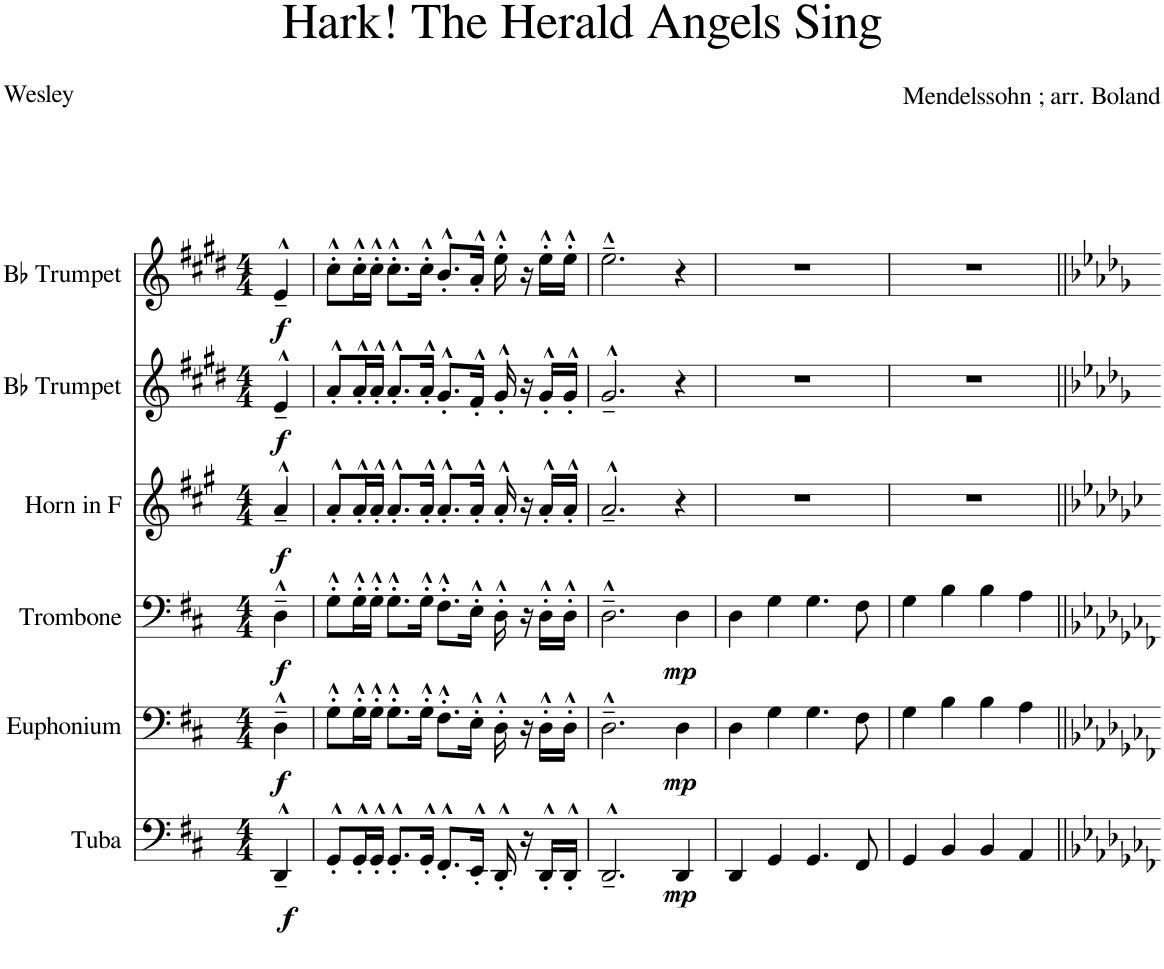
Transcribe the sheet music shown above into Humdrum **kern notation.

**kern	**dynam	**kern	**dynam	**kern	**dynam	**kern	**dynam	**kern	**dynam	**kern	**dynam
*part6	*part6	*part5	*part5	*part4	*part4	*part3	*part3	*part2	*part2	*part1	*part1
*staff6	*staff6	*staff5	*staff5	*staff4	*staff4	*staff3	*staff3	*staff2	*staff2	*staff1	*staff1
*I"Tuba	*	*I"Euphonium	*	*I"Trombone	*	*I"Horn in F	*	*I"Bb Trumpet	*	*I"Bb Trumpet	*
*I'Tba.	*	*I'Euph.	*	*I'Tbn.	*	*	*	*I'Bb Tpt.	*	*I'Bb Tpt.	*
*clefF4	*	*clefF4	*	*clefF4	*	*clefG2	*	*clefG2	*	*clefG2	*
*	*	*	*	*	*	*Trd4c7	*	*Trd1c2	*	*Trd1c2	*
*k[f#c#]	*	*k[f#c#]	*	*k[f#c#]	*	*k[f#c#g#]	*	*k[f#c#g#d#]	*	*k[f#c#g#d#]	*
*M4/4	*	*M4/4	*	*M4/4	*	*M4/4	*	*M4/4	*	*M4/4	*
=1	=1	=1	=1	=1	=1	=1	=1	=1	=1	=1	=1
!	!LO:DY:b	!	!LO:DY:b	!	!LO:DY:b	!	!LO:DY:b	!	!LO:DY:b	!	!LO:DY:b
4DD~^^/	f	4D~^^\	f	4D~^^\	f	4a~^^/	f	4e~^^/	f	4e~^^/	f
=2	=2	=2	=2	=2	=2	=2	=2	=2	=2	=2	=2
8GG'^^/L	.	8G'^^\L	.	8G'^^\L	.	8a'^^/L	.	8a'^^/L	.	8cc#'^^\L	.
16GG'^^/L	.	16G'^^\L	.	16G'^^\L	.	16a'^^/L	.	16a'^^/L	.	16cc#'^^\L	.
16GG'^^/JJ	.	16G'^^\JJ	.	16G'^^\JJ	.	16a'^^/JJ	.	16a'^^/JJ	.	16cc#'^^\JJ	.
8.GG'^^/L	.	8.G'^^\L	.	8.G'^^\L	.	8.a'^^/L	.	8.a'^^/L	.	8.cc#'^^\L	.
16GG'^^/Jk	.	16G'^^\Jk	.	16G'^^\Jk	.	16a'^^/Jk	.	16a'^^/Jk	.	16cc#'^^\Jk	.
8.FF#'^^/L	.	8.F#'^^\L	.	8.F#'^^\L	.	8.a'^^/L	.	8.g#'^^/L	.	8.b'^^/L	.
16EE'^^/Jk	.	16E'^^\Jk	.	16E'^^\Jk	.	16a'^^/Jk	.	16f#'^^/Jk	.	16a'^^/Jk	.
16DD'^^/	.	16D'^^\	.	16D'^^\	.	16a'^^/	.	16g#'^^/	.	16ee'^^\	.
16r	.	16r	.	16r	.	16r	.	16r	.	16r	.
16DD'^^/LL	.	16D'^^\LL	.	16D'^^\LL	.	16a'^^/LL	.	16g#'^^/LL	.	16ee'^^\LL	.
16DD'^^/JJ	.	16D'^^\JJ	.	16D'^^\JJ	.	16a'^^/JJ	.	16g#'^^/JJ	.	16ee'^^\JJ	.
=3	=3	=3	=3	=3	=3	=3	=3	=3	=3	=3	=3
2.DD~^^/	.	2.D~^^\	.	2.D~^^\	.	2.a~^^/	.	2.g#~^^/	.	2.ee~^^\	.
!	!LO:DY:b	!	!LO:DY:b	!	!LO:DY:b	!	!	!	!	!	!
4DD/	mp	4D\	mp	4D\	mp	4r	.	4r	.	4r	.
=4	=4	=4	=4	=4	=4	=4	=4	=4	=4	=4	=4
4DD/	.	4D\	.	4D\	.	1r	.	1r	.	1r	.
4GG/	.	4G\	.	4G\	.	.	.	.	.	.	.
4.GG/	.	4.G\	.	4.G\	.	.	.	.	.	.	.
8FF#/	.	8F#\	.	8F#\	.	.	.	.	.	.	.
=5	=5	=5	=5	=5	=5	=5	=5	=5	=5	=5	=5
4GG/	.	4G\	.	4G\	.	1r	.	1r	.	1r	.
4BB/	.	4B\	.	4B\	.	.	.	.	.	.	.
4BB/	.	4B\	.	4B\	.	.	.	.	.	.	.
4AA/	.	4A\	.	4A\	.	.	.	.	.	.	.
=||	=||	=||	=||	=||	=||	=||	=||	=||	=||	=||	=||
*-	*-	*-	*-	*-	*-	*-	*-	*-	*-	*-	*-
